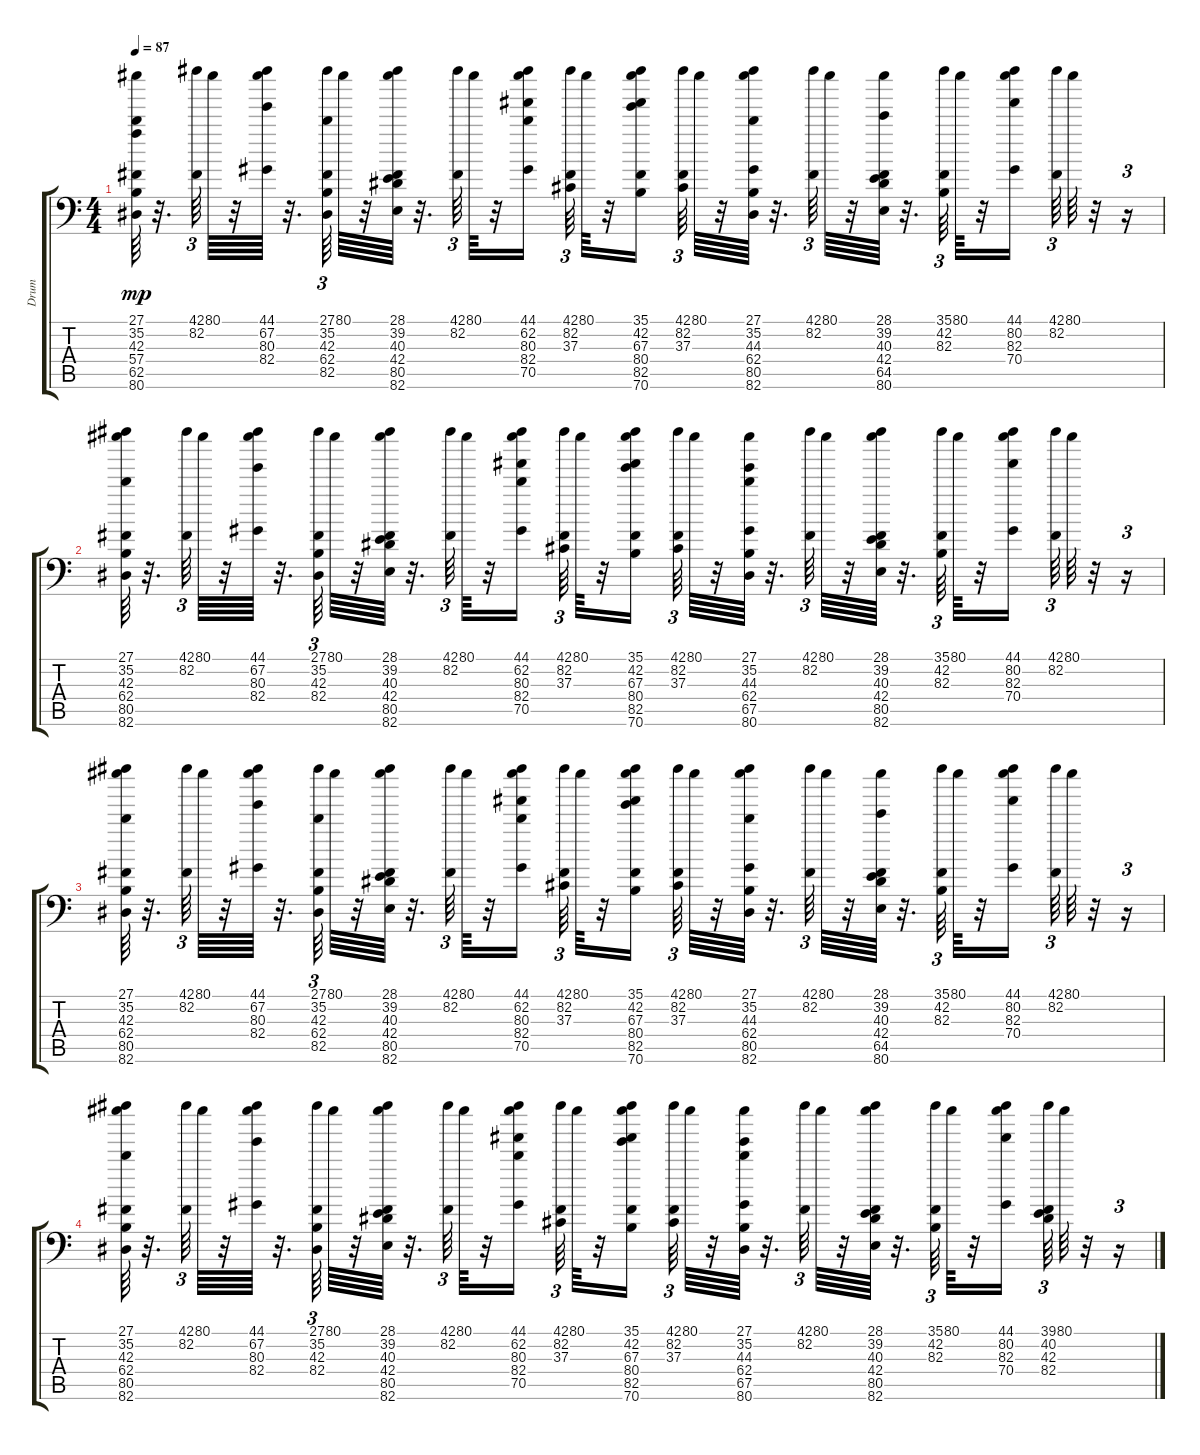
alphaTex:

\track ("Drum" "Drum") {instrument acousticgrandpiano}
\staff {score tabs}
\tuning (C-1 C-1 C-1 C-1 C-1 C-1) {hide}
\ts (4 4)
\tempo 87
\clef f4
\ks c
(27.1 35.2 42.3 57.4 62.5 80.6).64{dy mp} r.32{d} (42.1 82.2).64{tu (3 2)} 80.1.64 r.32 (44.1 67.2 80.3 82.4).64 r.32{d} (27.1 35.2 42.3 62.4 82.5).64{tu (3 2)} 80.1.64 r.32 (28.1 39.2 40.3 42.4 80.5 82.6).64 r.32{d} (42.1 82.2).64{tu (3 2)} 80.1.64 r.32 (44.1 62.2 80.3 82.4 70.5).16 (42.1 82.2 37.3).64{tu (3 2)} 80.1.64 r.32 (35.1 42.2 67.3 80.4 82.5 70.6).16 (42.1 82.2 37.3).64{tu (3 2)} 80.1.64 r.32 (27.1 35.2 44.3 62.4 80.5 82.6).64 r.32{d} (42.1 82.2).64{tu (3 2)} 80.1.64 r.32 (28.1 39.2 40.3 42.4 64.5 80.6).64 r.32{d} (35.1 42.2 82.3).64{tu (3 2)} 80.1.64 r.32 (44.1 80.2 82.3 70.4).16 (42.1 82.2).64{tu (3 2)} 80.1.64 r.32 r.16{tu (3 2)} |
(27.1 35.2 42.3 62.4 80.5 82.6).64 r.32{d} (42.1 82.2).64{tu (3 2)} 80.1.64 r.32 (44.1 67.2 80.3 82.4).64 r.32{d} (27.1 35.2 42.3 82.4).64{tu (3 2)} 80.1.64 r.32 (28.1 39.2 40.3 42.4 80.5 82.6).64 r.32{d} (42.1 82.2).64{tu (3 2)} 80.1.64 r.32 (44.1 62.2 80.3 82.4 70.5).16 (42.1 82.2 37.3).64{tu (3 2)} 80.1.64 r.32 (35.1 42.2 67.3 80.4 82.5 70.6).16 (42.1 82.2 37.3).64{tu (3 2)} 80.1.64 r.32 (27.1 35.2 44.3 62.4 67.5 80.6).64 r.32{d} (42.1 82.2).64{tu (3 2)} 80.1.64 r.32 (28.1 39.2 40.3 42.4 80.5 82.6).64 r.32{d} (35.1 42.2 82.3).64{tu (3 2)} 80.1.64 r.32 (44.1 80.2 82.3 70.4).16 (42.1 82.2).64{tu (3 2)} 80.1.64 r.32 r.16{tu (3 2)} |
(27.1 35.2 42.3 62.4 80.5 82.6).64 r.32{d} (42.1 82.2).64{tu (3 2)} 80.1.64 r.32 (44.1 67.2 80.3 82.4).64 r.32{d} (27.1 35.2 42.3 62.4 82.5).64{tu (3 2)} 80.1.64 r.32 (28.1 39.2 40.3 42.4 80.5 82.6).64 r.32{d} (42.1 82.2).64{tu (3 2)} 80.1.64 r.32 (44.1 62.2 80.3 82.4 70.5).16 (42.1 82.2 37.3).64{tu (3 2)} 80.1.64 r.32 (35.1 42.2 67.3 80.4 82.5 70.6).16 (42.1 82.2 37.3).64{tu (3 2)} 80.1.64 r.32 (27.1 35.2 44.3 62.4 80.5 82.6).64 r.32{d} (42.1 82.2).64{tu (3 2)} 80.1.64 r.32 (28.1 39.2 40.3 42.4 64.5 80.6).64 r.32{d} (35.1 42.2 82.3).64{tu (3 2)} 80.1.64 r.32 (44.1 80.2 82.3 70.4).16 (42.1 82.2).64{tu (3 2)} 80.1.64 r.32 r.16{tu (3 2)} |
(27.1 35.2 42.3 62.4 80.5 82.6).64 r.32{d} (42.1 82.2).64{tu (3 2)} 80.1.64 r.32 (44.1 67.2 80.3 82.4).64 r.32{d} (27.1 35.2 42.3 82.4).64{tu (3 2)} 80.1.64 r.32 (28.1 39.2 40.3 42.4 80.5 82.6).64 r.32{d} (42.1 82.2).64{tu (3 2)} 80.1.64 r.32 (44.1 62.2 80.3 82.4 70.5).16 (42.1 82.2 37.3).64{tu (3 2)} 80.1.64 r.32 (35.1 42.2 67.3 80.4 82.5 70.6).16 (42.1 82.2 37.3).64{tu (3 2)} 80.1.64 r.32 (27.1 35.2 44.3 62.4 67.5 80.6).64 r.32{d} (42.1 82.2).64{tu (3 2)} 80.1.64 r.32 (28.1 39.2 40.3 42.4 80.5 82.6).64 r.32{d} (35.1 42.2 82.3).64{tu (3 2)} 80.1.64 r.32 (44.1 80.2 82.3 70.4).16 (39.1 40.2 42.3 82.4).64{tu (3 2)} 80.1.64 r.32 r.16{tu (3 2)}
